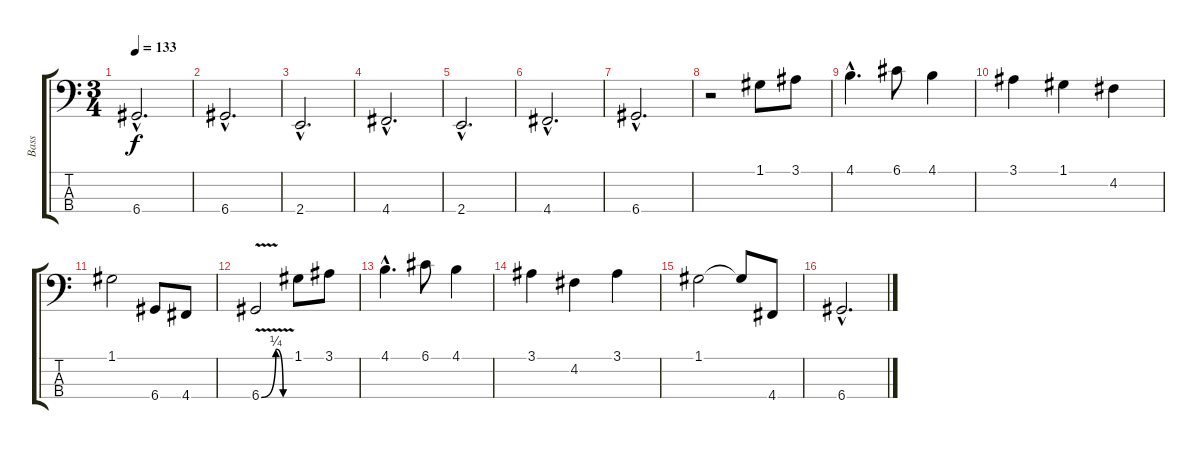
\track ("Bass" "Bass") {instrument electricbasspick}
\staff {score tabs}
\tuning (G2 D2 A1 D1) {hide}
\ts (3 4)
\tempo 133
\clef f4
\ks c
6.4{hac}.2{d dy f} |
6.4{hac}.2{d} |
2.4{hac}.2{d} |
4.4{hac}.2{d} |
2.4{hac}.2{d} |
4.4{hac}.2{d} |
6.4{hac}.2{d} |
r.2 1.1.8 3.1.8 |
4.1{hac}.4{d} 6.1.8 4.1.4 |
3.1.4 1.1.4 4.2.4 |
1.1.2 6.4.8 4.4.8 |
6.4{be (custom 0 0 30 1 45 0 60 0) v}.2 1.1.8 3.1.8 |
4.1{hac}.4{d} 6.1.8 4.1.4 |
3.1.4 4.2.4 3.1.4 |
1.1.2 1.1{t}.8 4.4.8 |
6.4{hac}.2{d}
